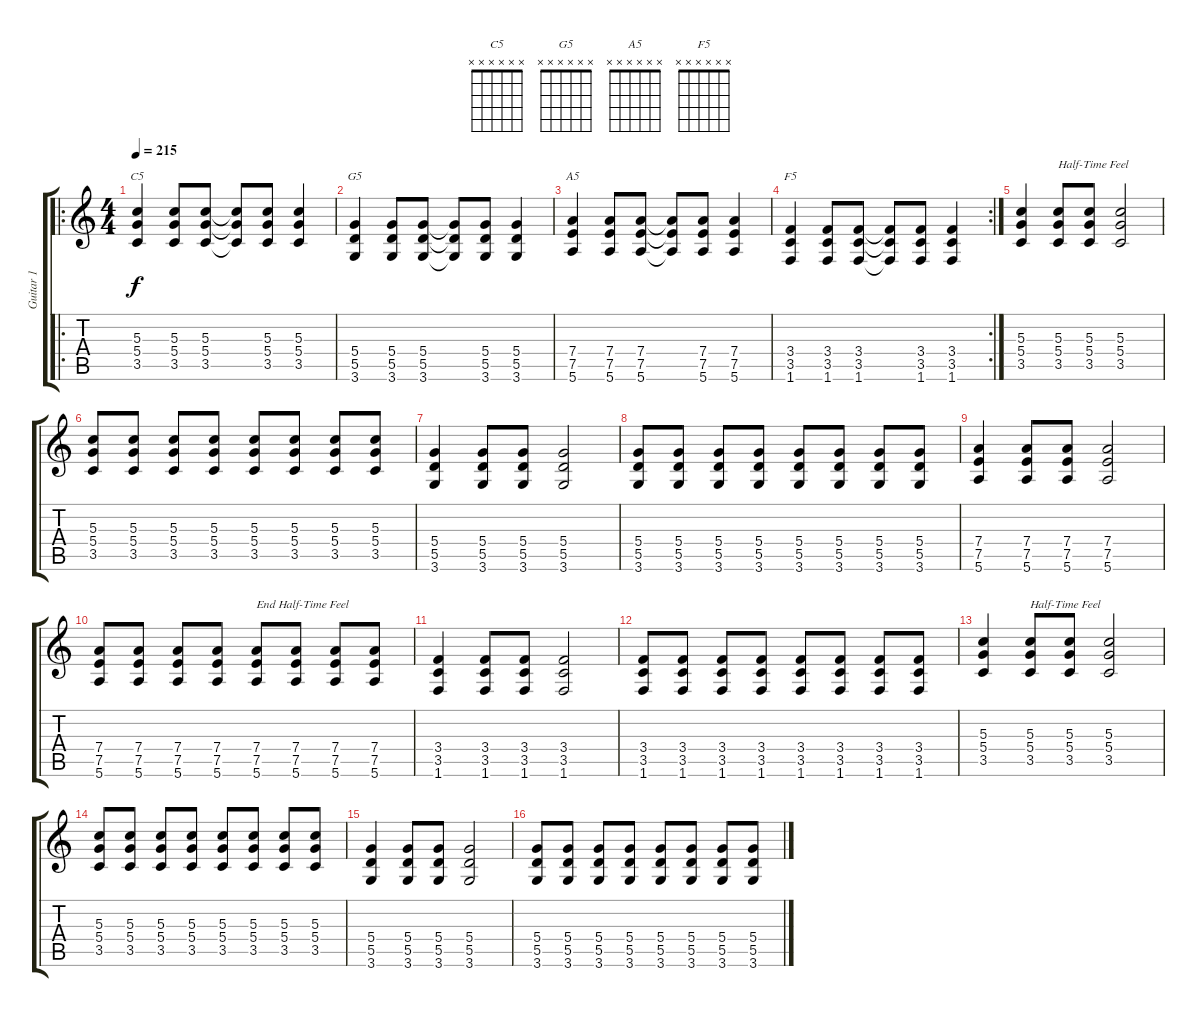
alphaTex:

\track ("Guitar 1" "Guitar 1") {instrument distortionguitar}
\staff {score tabs}
\tuning (E4 B3 G3 D3 A2 E2) {hide}
\chord ("C5" x x x x x x) {firstfret 0}
\chord ("G5" x x x x x x) {firstfret 0}
\chord ("A5" x x x x x x) {firstfret 0}
\chord ("F5" x x x x x x) {firstfret 0}
\ro
\ts (4 4)
\tempo 215
\clef g2
\ks c
(5.3 5.4 3.5).4{ch "C5" dy f} (5.3 5.4 3.5).8 (5.3 5.4 3.5).8 (5.3{t} 5.4{t} 3.5{t}).8 (5.3 5.4 3.5).8 (5.3 5.4 3.5).4 |
(5.4 5.5 3.6).4{ch "G5"} (5.4 5.5 3.6).8 (5.4 5.5 3.6).8 (5.4{t} 5.5{t} 3.6{t}).8 (5.4 5.5 3.6).8 (5.4 5.5 3.6).4 |
(7.4 7.5 5.6).4{ch "A5"} (7.4 7.5 5.6).8 (7.4 7.5 5.6).8 (7.4{t} 7.5{t} 5.6{t}).8 (7.4 7.5 5.6).8 (7.4 7.5 5.6).4 |
\rc 2
(3.4 3.5 1.6).4{ch "F5"} (3.4 3.5 1.6).8 (3.4 3.5 1.6).8 (3.4{t} 3.5{t} 1.6{t}).8 (3.4 3.5 1.6).8 (3.4 3.5 1.6).4 |
(5.3 5.4 3.5).4 (5.3 5.4 3.5).8{txt "Half-Time Feel"} (5.3 5.4 3.5).8 (5.3 5.4 3.5).2 |
(5.3 5.4 3.5).8 (5.3 5.4 3.5).8 (5.3 5.4 3.5).8 (5.3 5.4 3.5).8 (5.3 5.4 3.5).8 (5.3 5.4 3.5).8 (5.3 5.4 3.5).8 (5.3 5.4 3.5).8 |
(5.4 5.5 3.6).4 (5.4 5.5 3.6).8 (5.4 5.5 3.6).8 (5.4 5.5 3.6).2 |
(5.4 5.5 3.6).8 (5.4 5.5 3.6).8 (5.4 5.5 3.6).8 (5.4 5.5 3.6).8 (5.4 5.5 3.6).8 (5.4 5.5 3.6).8 (5.4 5.5 3.6).8 (5.4 5.5 3.6).8 |
(7.4 7.5 5.6).4 (7.4 7.5 5.6).8 (7.4 7.5 5.6).8 (7.4 7.5 5.6).2 |
(7.4 7.5 5.6).8 (7.4 7.5 5.6).8 (7.4 7.5 5.6).8 (7.4 7.5 5.6).8 (7.4 7.5 5.6).8{txt "End Half-Time Feel"} (7.4 7.5 5.6).8 (7.4 7.5 5.6).8 (7.4 7.5 5.6).8 |
(3.4 3.5 1.6).4 (3.4 3.5 1.6).8 (3.4 3.5 1.6).8 (3.4 3.5 1.6).2 |
(3.4 3.5 1.6).8 (3.4 3.5 1.6).8 (3.4 3.5 1.6).8 (3.4 3.5 1.6).8 (3.4 3.5 1.6).8 (3.4 3.5 1.6).8 (3.4 3.5 1.6).8 (3.4 3.5 1.6).8 |
(5.3 5.4 3.5).4 (5.3 5.4 3.5).8{txt "Half-Time Feel"} (5.3 5.4 3.5).8 (5.3 5.4 3.5).2 |
(5.3 5.4 3.5).8 (5.3 5.4 3.5).8 (5.3 5.4 3.5).8 (5.3 5.4 3.5).8 (5.3 5.4 3.5).8 (5.3 5.4 3.5).8 (5.3 5.4 3.5).8 (5.3 5.4 3.5).8 |
(5.4 5.5 3.6).4 (5.4 5.5 3.6).8 (5.4 5.5 3.6).8 (5.4 5.5 3.6).2 |
(5.4 5.5 3.6).8 (5.4 5.5 3.6).8 (5.4 5.5 3.6).8 (5.4 5.5 3.6).8 (5.4 5.5 3.6).8 (5.4 5.5 3.6).8 (5.4 5.5 3.6).8 (5.4 5.5 3.6).8
